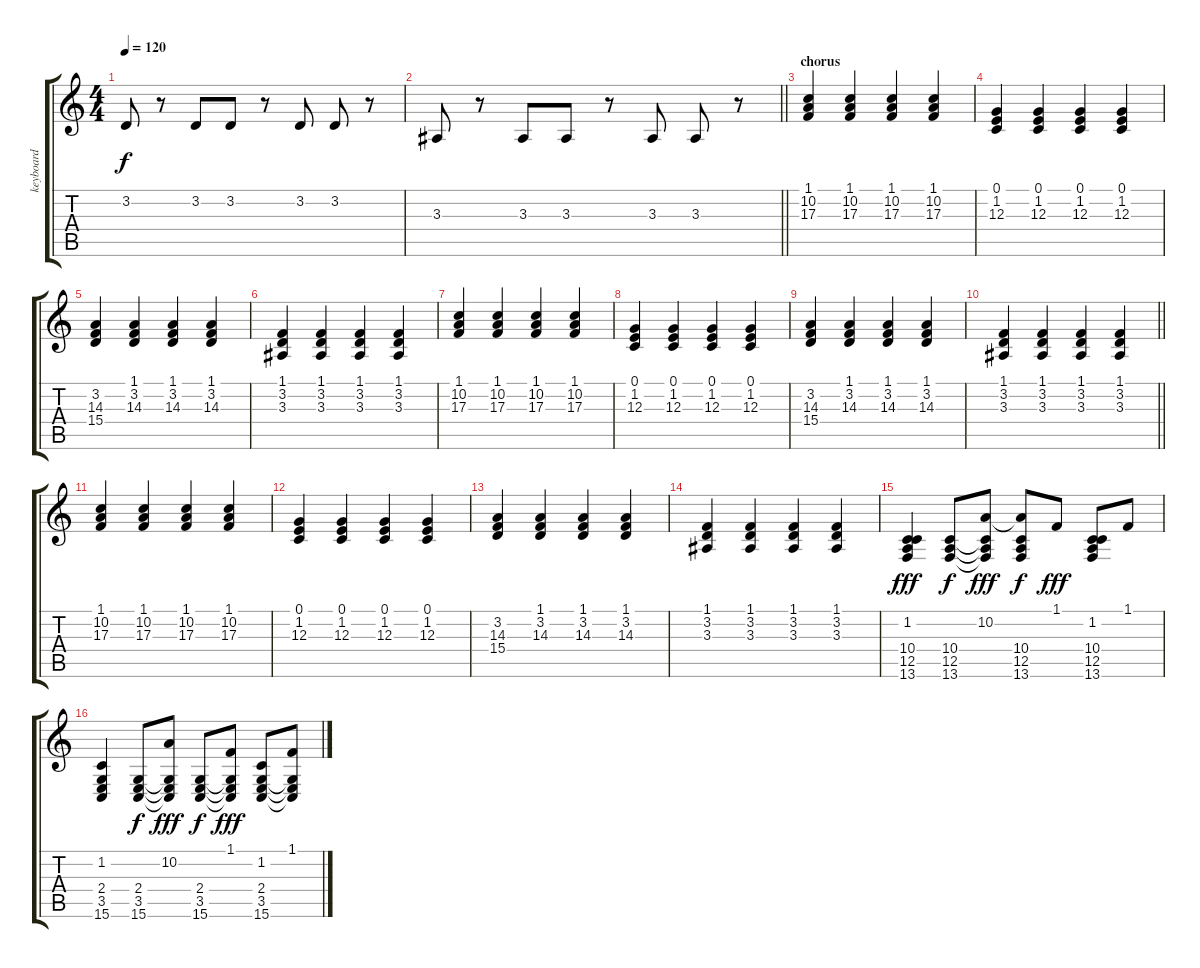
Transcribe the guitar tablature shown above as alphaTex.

\track ("keyboard" "keyboard") {instrument pad4choir}
\staff {score tabs}
\tuning (E4 B3 G3 D3 A2 E2) {hide}
\ts (4 4)
\tempo 120
\clef g2
\ks c
3.2.8{dy f} r.8 3.2.8 3.2.8 r.8 3.2.8 3.2.8 r.8 |
\barLineRight lightlight
3.3.8 r.8 3.3.8 3.3.8 r.8 3.3.8 3.3.8 r.8 |
\section ("" "chorus")
(1.1 10.2 17.3).4{instrument pad3polysynth} (1.1 10.2 17.3).4 (1.1 10.2 17.3).4 (1.1 10.2 17.3).4 |
(0.1 1.2 12.3).4 (0.1 1.2 12.3).4 (0.1 1.2 12.3).4 (0.1 1.2 12.3).4 |
(3.2 14.3 15.4).4 (1.1 3.2 14.3).4 (1.1 3.2 14.3).4 (1.1 3.2 14.3).4 |
(1.1 3.2 3.3).4 (1.1 3.2 3.3).4 (1.1 3.2 3.3).4 (1.1 3.2 3.3).4 |
(1.1 10.2 17.3).4 (1.1 10.2 17.3).4 (1.1 10.2 17.3).4 (1.1 10.2 17.3).4 |
(0.1 1.2 12.3).4 (0.1 1.2 12.3).4 (0.1 1.2 12.3).4 (0.1 1.2 12.3).4 |
(3.2 14.3 15.4).4 (1.1 3.2 14.3).4 (1.1 3.2 14.3).4 (1.1 3.2 14.3).4 |
\barLineRight lightlight
(1.1 3.2 3.3).4 (1.1 3.2 3.3).4 (1.1 3.2 3.3).4 (1.1 3.2 3.3).4 |
(1.1 10.2 17.3).4 (1.1 10.2 17.3).4 (1.1 10.2 17.3).4 (1.1 10.2 17.3).4 |
(0.1 1.2 12.3).4 (0.1 1.2 12.3).4 (0.1 1.2 12.3).4 (0.1 1.2 12.3).4 |
(3.2 14.3 15.4).4 (1.1 3.2 14.3).4 (1.1 3.2 14.3).4 (1.1 3.2 14.3).4 |
(1.1 3.2 3.3).4 (1.1 3.2 3.3).4 (1.1 3.2 3.3).4 (1.1 3.2 3.3).4 |
(1.2 10.4 12.5 13.6).4{dy fff instrument pad4choir} (10.4 12.5 13.6).8{dy f} (10.2 10.4{t} 12.5{t} 13.6{t}).8{dy fff} (10.2{t} 10.4 12.5 13.6).8{dy f} 1.1.8{dy fff} (1.2 10.4 12.5 13.6).8 1.1.8 |
(1.2 2.4 3.5 15.6).4 (2.4 3.5 15.6).8{dy f} (10.2 2.4{t} 3.5{t} 15.6{t}).8{dy fff} (2.4 3.5 15.6).8{dy f} (1.1 2.4{t} 3.5{t} 15.6{t}).8{dy fff} (1.2 2.4 3.5 15.6).8 (1.1 2.4{t} 3.5{t} 15.6{t}).8
